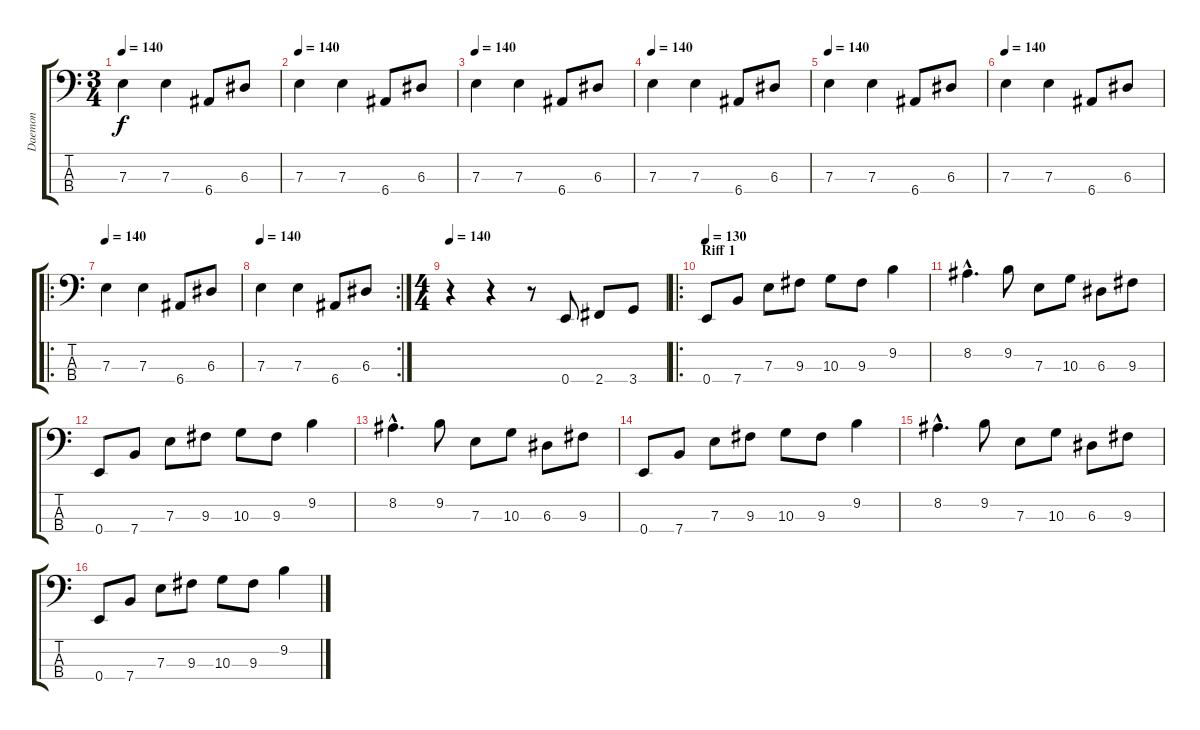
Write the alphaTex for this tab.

\track ("Daemon" "Daemon") {instrument electricbasspick}
\staff {score tabs}
\tuning (G2 D2 A1 E1) {hide}
\ts (3 4)
\tempo 140
\clef f4
\ks c
7.3.4{dy f} 7.3.4 6.4.8 6.3.8 |
\tempo 140
7.3.4 7.3.4 6.4.8 6.3.8 |
\tempo 140
7.3.4 7.3.4 6.4.8 6.3.8 |
\tempo 140
7.3.4 7.3.4 6.4.8 6.3.8 |
\tempo 140
7.3.4 7.3.4 6.4.8 6.3.8 |
\tempo 140
7.3.4 7.3.4 6.4.8 6.3.8 |
\ro
\tempo 140
7.3.4 7.3.4 6.4.8 6.3.8 |
\rc 2
\tempo 140
7.3.4 7.3.4 6.4.8 6.3.8 |
\ts (4 4)
\section ("" "")
\tempo 130
\tempo 140
r.4 r.4 r.8 0.4.8 2.4.8 3.4.8 |
\ro
\section ("" "Riff 1")
\tempo 130
0.4.8 7.4.8 7.3.8 9.3.8 10.3.8 9.3.8 9.2.4 |
8.2{hac}.4{d} 9.2.8 7.3.8 10.3.8 6.3.8 9.3.8 |
0.4.8 7.4.8 7.3.8 9.3.8 10.3.8 9.3.8 9.2.4 |
8.2{hac}.4{d} 9.2.8 7.3.8 10.3.8 6.3.8 9.3.8 |
0.4.8 7.4.8 7.3.8 9.3.8 10.3.8 9.3.8 9.2.4 |
8.2{hac}.4{d} 9.2.8 7.3.8 10.3.8 6.3.8 9.3.8 |
0.4.8 7.4.8 7.3.8 9.3.8 10.3.8 9.3.8 9.2.4
